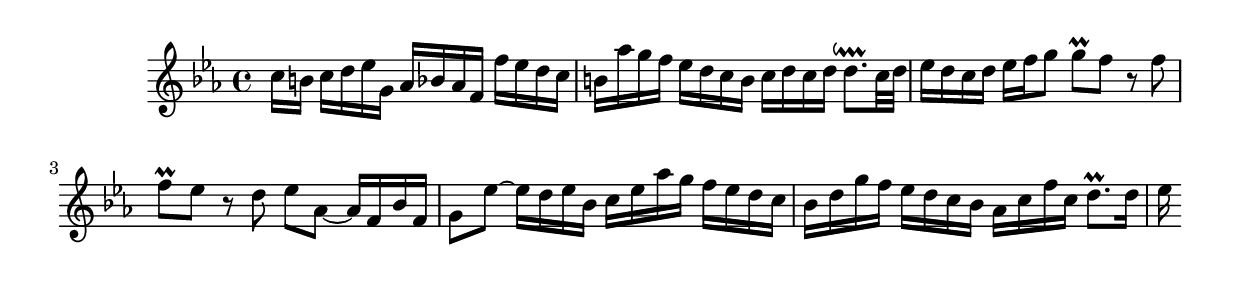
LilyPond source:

\version "2.14.0"
%{\header {
  title = 	"Invention 2"
  composer =	"Johann Sebastian Bach (1685-1750)"
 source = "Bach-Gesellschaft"
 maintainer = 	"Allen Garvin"
}%}
%{\tempo 4 = 50
  %}\score{{\key c \minor
\relative c''  {
  \partial 8*7
  c16[ b]  c d ees g,   aes bes aes f   f' es d c  |		% bar 1
   b aes' g f   ees d c b   c d c d   d8.\downprall c32 d  |	% bar 2
   ees16 d c d   ees f g8   g\prall f  r f |			% bar 3
   f\prall ees  r d  ees aes,~ aes16 f bes f  |		% bar 4
   g8 ees'~ ees16 d ees bes   c ees aes g   f ees d c  |	% bar 5
   bes d g f   ees d c bes   aes c f c   d8.\prall  d16  |	% bar 6
   ees 
}
}}